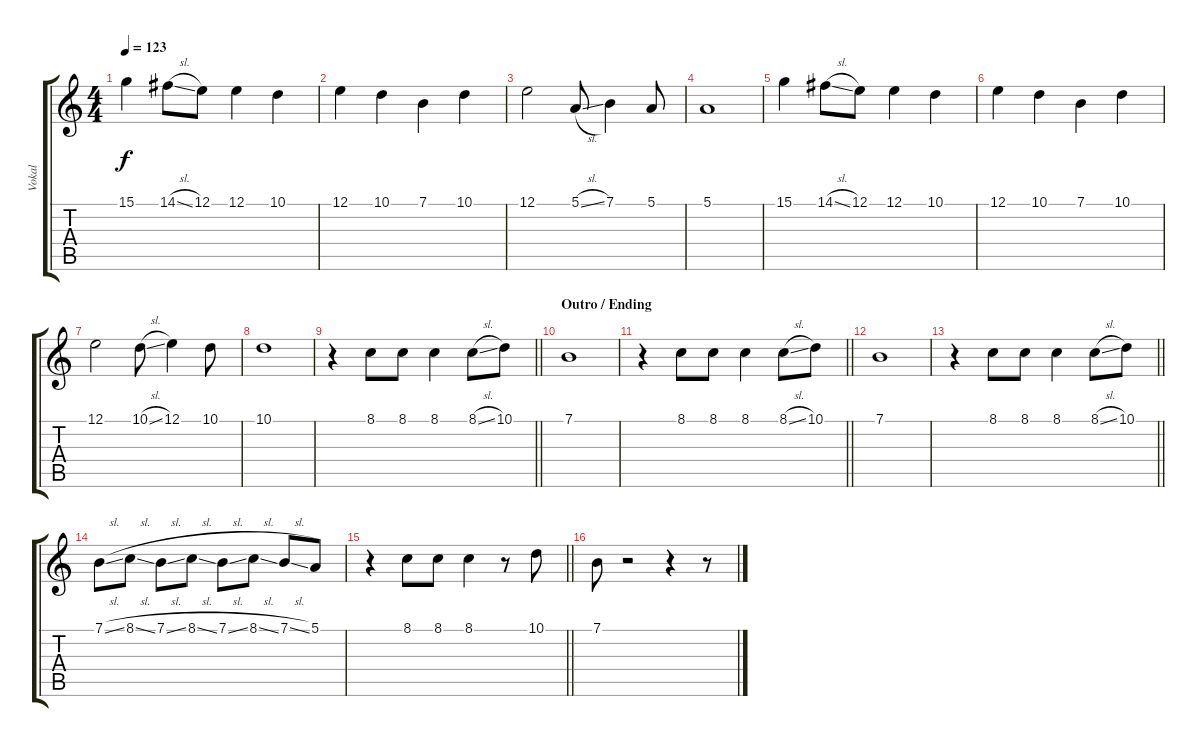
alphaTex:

\track ("Vokal" "Vokal") {instrument clarinet}
\staff {score tabs}
\tuning (E4 B3 G3 D3 A2 E2) {hide}
\ts (4 4)
\tempo 123
\clef g2
\ks c
15.1.4{dy f} 14.1{sl}.8 12.1.8 12.1.4 10.1.4 |
12.1.4 10.1.4 7.1.4 10.1.4 |
12.1.2 5.1{sl}.8 7.1.4 5.1.8 |
5.1.1 |
15.1.4 14.1{sl}.8 12.1.8 12.1.4 10.1.4 |
12.1.4 10.1.4 7.1.4 10.1.4 |
12.1.2 10.1{sl}.8 12.1.4 10.1.8 |
10.1.1 |
\barLineRight lightlight
r.4 8.1.8 8.1.8 8.1.4 8.1{sl}.8 10.1.8 |
\section ("" "Outro / Ending")
7.1.1 |
\barLineRight lightlight
r.4 8.1.8 8.1.8 8.1.4 8.1{sl}.8 10.1.8 |
7.1.1 |
\barLineRight lightlight
r.4 8.1.8 8.1.8 8.1.4 8.1{sl}.8 10.1.8 |
7.1{sl}.8 8.1{sl}.8 7.1{sl}.8 8.1{sl}.8 7.1{sl}.8 8.1{sl}.8 7.1{sl}.8 5.1.8 |
\barLineRight lightlight
r.4 8.1.8 8.1.8 8.1.4 r.8 10.1.8 |
7.1.8 r.2 r.4 r.8
